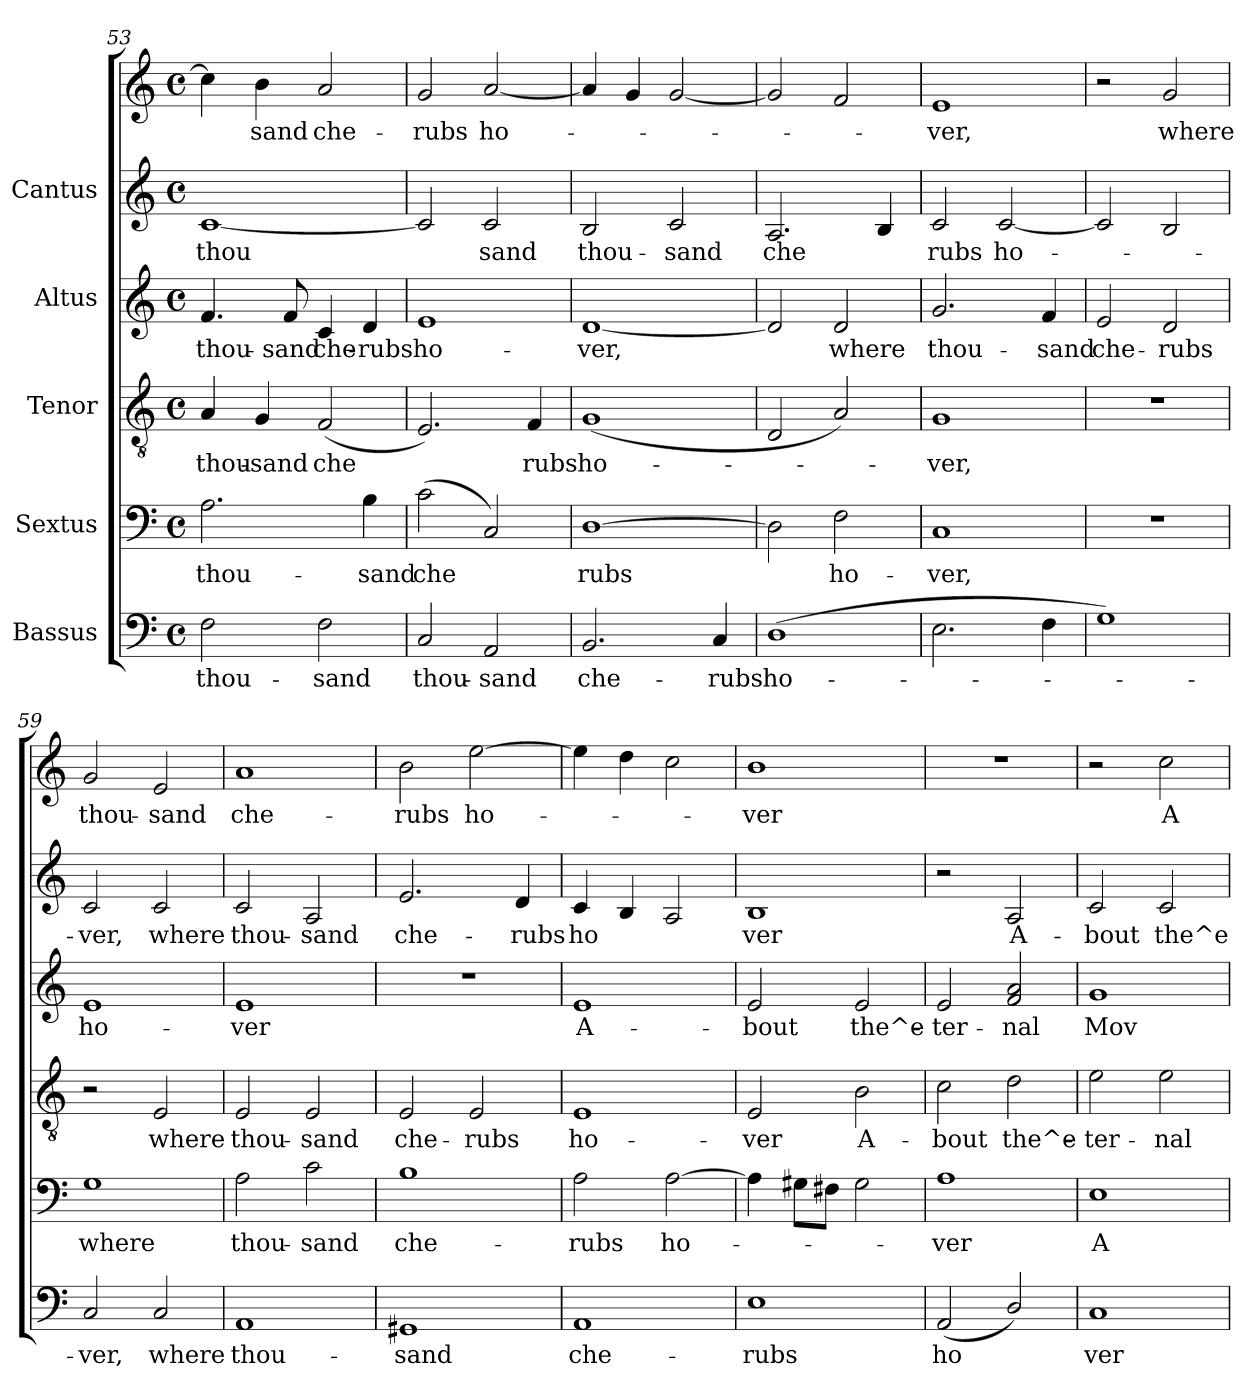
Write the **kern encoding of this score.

**kern	**text	**kern	**text	**kern	**text	**kern	**text	**kern	**text	**kern	**text
*part5	*part5	*part4	*part4	*part3	*part3	*part2	*part2	*part1	*part1	*part1	*part1
*staff6	*staff6	*staff5	*staff5	*staff4	*staff4	*staff3	*staff3	*staff2	*staff2	*staff1	*staff1
*I"Bassus	*	*I"Sextus	*	*I"Tenor	*	*I"Altus	*	*I"Cantus	*	*	*
*clefF4	*	*clefF4	*	*clefGv2	*	*clefG2	*	*clefG2	*	*clefG2	*
*M4/4	*	*M4/4	*	*M4/4	*	*M4/4	*	*M4/4	*	*M4/4	*
*met(c)	*	*met(c)	*	*met(c)	*	*met(c)	*	*met(c)	*	*met(c)	*
=53	=53	=53	=53	=53	=53	=53	=53	=53	=53	=53	=53
!	!LO:LY:b:cj	!	!LO:LY:b:cj	!	!LO:LY:b:cj	!	!LO:LY:b:cj	!	!LO:LY:b:cj	!	!LO:LY:b:cj
2F\	thou-	2.A\	thou-	4A/	thou-	4.f/	thou-	[<1c	-thou-	4cc\]	.
!	!	!	!	!	!LO:LY:b:cj	!	!	!	!	!	!LO:LY:b:cj
.	.	.	.	4G/	-sand	.	.	.	.	4b\	sand
!	!	!	!	!	!	!	!LO:LY:b:cj	!	!	!	!
.	.	.	.	.	.	8f/	-sand	.	.	.	.
!	!LO:LY:b:cj	!	!	!	!LO:LY:b:cj	!	!LO:LY:b:cj	!	!	!	!LO:LY:b:cj
2F\	-sand	.	.	(<2F/	che-	4c/	che-	.	.	2a/	che-
!	!	!	!LO:LY:b:cj	!	!	!	!LO:LY:b:cj	!	!	!	!
.	.	4B\	-sand	.	.	4d/	-rubs	.	.	.	.
=54	=54	=54	=54	=54	=54	=54	=54	=54	=54	=54	=54
!	!LO:LY:b:cj	!	!LO:LY:b:cj	!	!LO:LY:b:cj	!	!LO:LY:b:cj	!	!LO:LY:b:cj	!	!LO:LY:b:cj
2C/	thou-	(>2c\	che-	2.E/)	-	1e	ho-	2c/]	-	2g/	-rubs
!	!LO:LY:b:cj	!	!LO:LY:b:cj	!	!	!	!	!	!LO:LY:b:cj	!	!LO:LY:b:cj
2AA/	-sand	2C/)	--	.	.	.	.	2c/	sand	[<2a/	ho-
!	!	!	!	!	!LO:LY:b:cj	!	!	!	!	!	!
.	.	.	.	4F/	rubs	.	.	.	.	.	.
!!LO:PB:g=z
=55	=55	=55	=55	=55	=55	=55	=55	=55	=55	=55	=55
!	!LO:LY:b:cj	!	!LO:LY:b:cj	!	!LO:LY:b:cj	!	!LO:LY:b:cj	!	!LO:LY:b:cj	!	!
2.BB/	che-	[>1D	-rubs	(<1G	ho-	[<1d	-ver,	2B/	thou-	4a/]	.
.	.	.	.	.	.	.	.	.	.	4g/	.
!	!	!	!	!	!	!	!	!	!LO:LY:b:cj	!	!
.	.	.	.	.	.	.	.	2c/	-sand	[<2g/	.
!	!LO:LY:b:cj	!	!	!	!	!	!	!	!	!	!
4C/	-rubs	.	.	.	.	.	.	.	.	.	.
=56	=56	=56	=56	=56	=56	=56	=56	=56	=56	=56	=56
!	!LO:LY:b:cj	!	!LO:LY:b:cj	!	!	!	!LO:LY:b:cj	!	!LO:LY:b:cj	!	!
(>1D	ho-	2D\]	.	2D/	.	2d/]	.	2.A/	che-	2g/]	.
!	!	!	!LO:LY:b:cj	!	!	!	!LO:LY:b:cj	!	!	!	!
.	.	2F\	ho-	2A/)	.	2d/	where	.	.	2f/	.
!	!	!	!	!	!	!	!	!	!LO:LY:b:cj	!	!
.	.	.	.	.	.	.	.	4B/	--	.	.
=57	=57	=57	=57	=57	=57	=57	=57	=57	=57	=57	=57
!	!	!	!LO:LY:b:cj	!	!LO:LY:b:cj	!	!LO:LY:b:cj	!	!LO:LY:b:cj	!	!LO:LY:b:cj
2.E\	.	1C	-ver,	1G	-ver,	2.g/	thou-	2c/	rubs	1e	-ver,
!	!	!	!	!	!	!	!	!	!LO:LY:b:cj	!	!
.	.	.	.	.	.	.	.	[<2c/	ho-	.	.
!	!	!	!	!	!	!	!LO:LY:b:cj	!	!	!	!
4F\	.	.	.	.	.	4f/	-sand	.	.	.	.
=58	=58	=58	=58	=58	=58	=58	=58	=58	=58	=58	=58
!	!	!	!	!	!	!	!LO:LY:b:cj	!	!	!	!
1G)	.	1r	.	1r	.	2e/	che-	2c/]	.	2r	.
!	!	!	!	!	!	!	!LO:LY:b:cj	!	!	!	!LO:LY:b:cj
.	.	.	.	.	.	2d/	-rubs	2B/	.	2g/	-where
=59	=59	=59	=59	=59	=59	=59	=59	=59	=59	=59	=59
!	!LO:LY:b:cj	!	!LO:LY:b:cj	!	!	!	!LO:LY:b:cj	!	!LO:LY:b:cj	!	!LO:LY:b:cj
2C/	-ver,	1G	where	2r	.	1e	ho-	2c/	ver,	2g/	thou-
!	!LO:LY:b:cj	!	!	!	!LO:LY:b:cj	!	!	!	!LO:LY:b:cj	!	!LO:LY:b:cj
2C/	where	.	.	2E/	where	.	.	2c/	where	2e/	-sand
=60	=60	=60	=60	=60	=60	=60	=60	=60	=60	=60	=60
!	!LO:LY:b:cj	!	!LO:LY:b:cj	!	!LO:LY:b:cj	!	!LO:LY:b:cj	!	!LO:LY:b:cj	!	!LO:LY:b:cj
1AA	thou-	2A\	thou-	2E/	thou-	1e	-ver	2c/	-thou-	1a	che-
!	!	!	!LO:LY:b:cj	!	!LO:LY:b:cj	!	!	!	!LO:LY:b:cj	!	!
.	.	2c\	-sand	2E/	-sand	.	.	2A/	-sand	.	.
=61	=61	=61	=61	=61	=61	=61	=61	=61	=61	=61	=61
!	!LO:LY:b:cj	!	!LO:LY:b:cj	!	!LO:LY:b:cj	!	!	!	!LO:LY:b:cj	!	!LO:LY:b:cj
1GG#X	-sand	1B	che-	2E/	che-	1r	.	2.e/	-che-	2b\	rubs
!	!	!	!	!	!LO:LY:b:cj	!	!	!	!	!	!LO:LY:b:cj
.	.	.	.	2E/	-rubs	.	.	.	.	[>2ee\	ho-
!	!	!	!	!	!	!	!	!	!LO:LY:b:cj	!	!
.	.	.	.	.	.	.	.	4d/	-rubs	.	.
!!LO:LB:g=z
=62	=62	=62	=62	=62	=62	=62	=62	=62	=62	=62	=62
!	!LO:LY:b:cj	!	!LO:LY:b:cj	!	!LO:LY:b:cj	!	!LO:LY:b:cj	!	!LO:LY:b:cj	!	!
1AA	che-	2A\	-rubs	1E	ho-	1e	A-	4c/	ho-	4ee\]	.
!	!	!	!	!	!	!	!	!	!LO:LY:b:cj	!	!
.	.	.	.	.	.	.	.	4B/	--	4dd\	.
!	!	!	!LO:LY:b:cj	!	!	!	!	!	!LO:LY:b:cj	!	!
.	.	[>2A\	ho-	.	.	.	.	2A/	--	2cc\	.
=63	=63	=63	=63	=63	=63	=63	=63	=63	=63	=63	=63
!	!LO:LY:b:cj	!	!	!	!LO:LY:b:cj	!	!LO:LY:b:cj	!	!LO:LY:b:cj	!	!LO:LY:b:cj
1E	-rubs	4A\]	.	2E/	-ver	2e/	-bout	1B	ver	1b	-ver
.	.	8G#X\L	.	.	.	.	.	.	.	.	.
.	.	8F#X\J	.	.	.	.	.	.	.	.	.
!	!	!	!	!	!LO:LY:b:cj	!	!LO:LY:b:cj	!	!	!	!
.	.	2G#\	.	2B\	A-	2e/	the^e-	.	.	.	.
=64	=64	=64	=64	=64	=64	=64	=64	=64	=64	=64	=64
!	!LO:LY:b:cj	!	!LO:LY:b:cj	!	!LO:LY:b:cj	!	!LO:LY:b:cj	!	!	!	!
(<2AA/	ho-	1A	-ver	2c\	-bout	2e/	-ter-	2r	.	1r	.
!	!LO:LY:b:cj	!	!	!	!LO:LY:b:cj	!	!LO:LY:b:cj	!	!LO:LY:b:cj	!	!
2D/)	--	.	.	2d\	the^e-	2a/ 2f/	-nal	2A/	A-	.	.
=65	=65	=65	=65	=65	=65	=65	=65	=65	=65	=65	=65
!	!LO:LY:b:cj	!	!LO:LY:b:cj	!	!LO:LY:b:cj	!	!LO:LY:b:cj	!	!LO:LY:b:cj	!	!
1C	-ver	1E	A-	2e\	-ter-	1g	Mov-	2c/	-bout	2r	.
!	!	!	!	!	!LO:LY:b:cj	!	!	!	!LO:LY:b:cj	!	!LO:LY:b:cj
.	.	.	.	2e\	-nal	.	.	2c/	the^e-	2cc\	-A-
=	=	=	=	=	=	=	=	=	=	=	=
*-	*-	*-	*-	*-	*-	*-	*-	*-	*-	*-	*-
